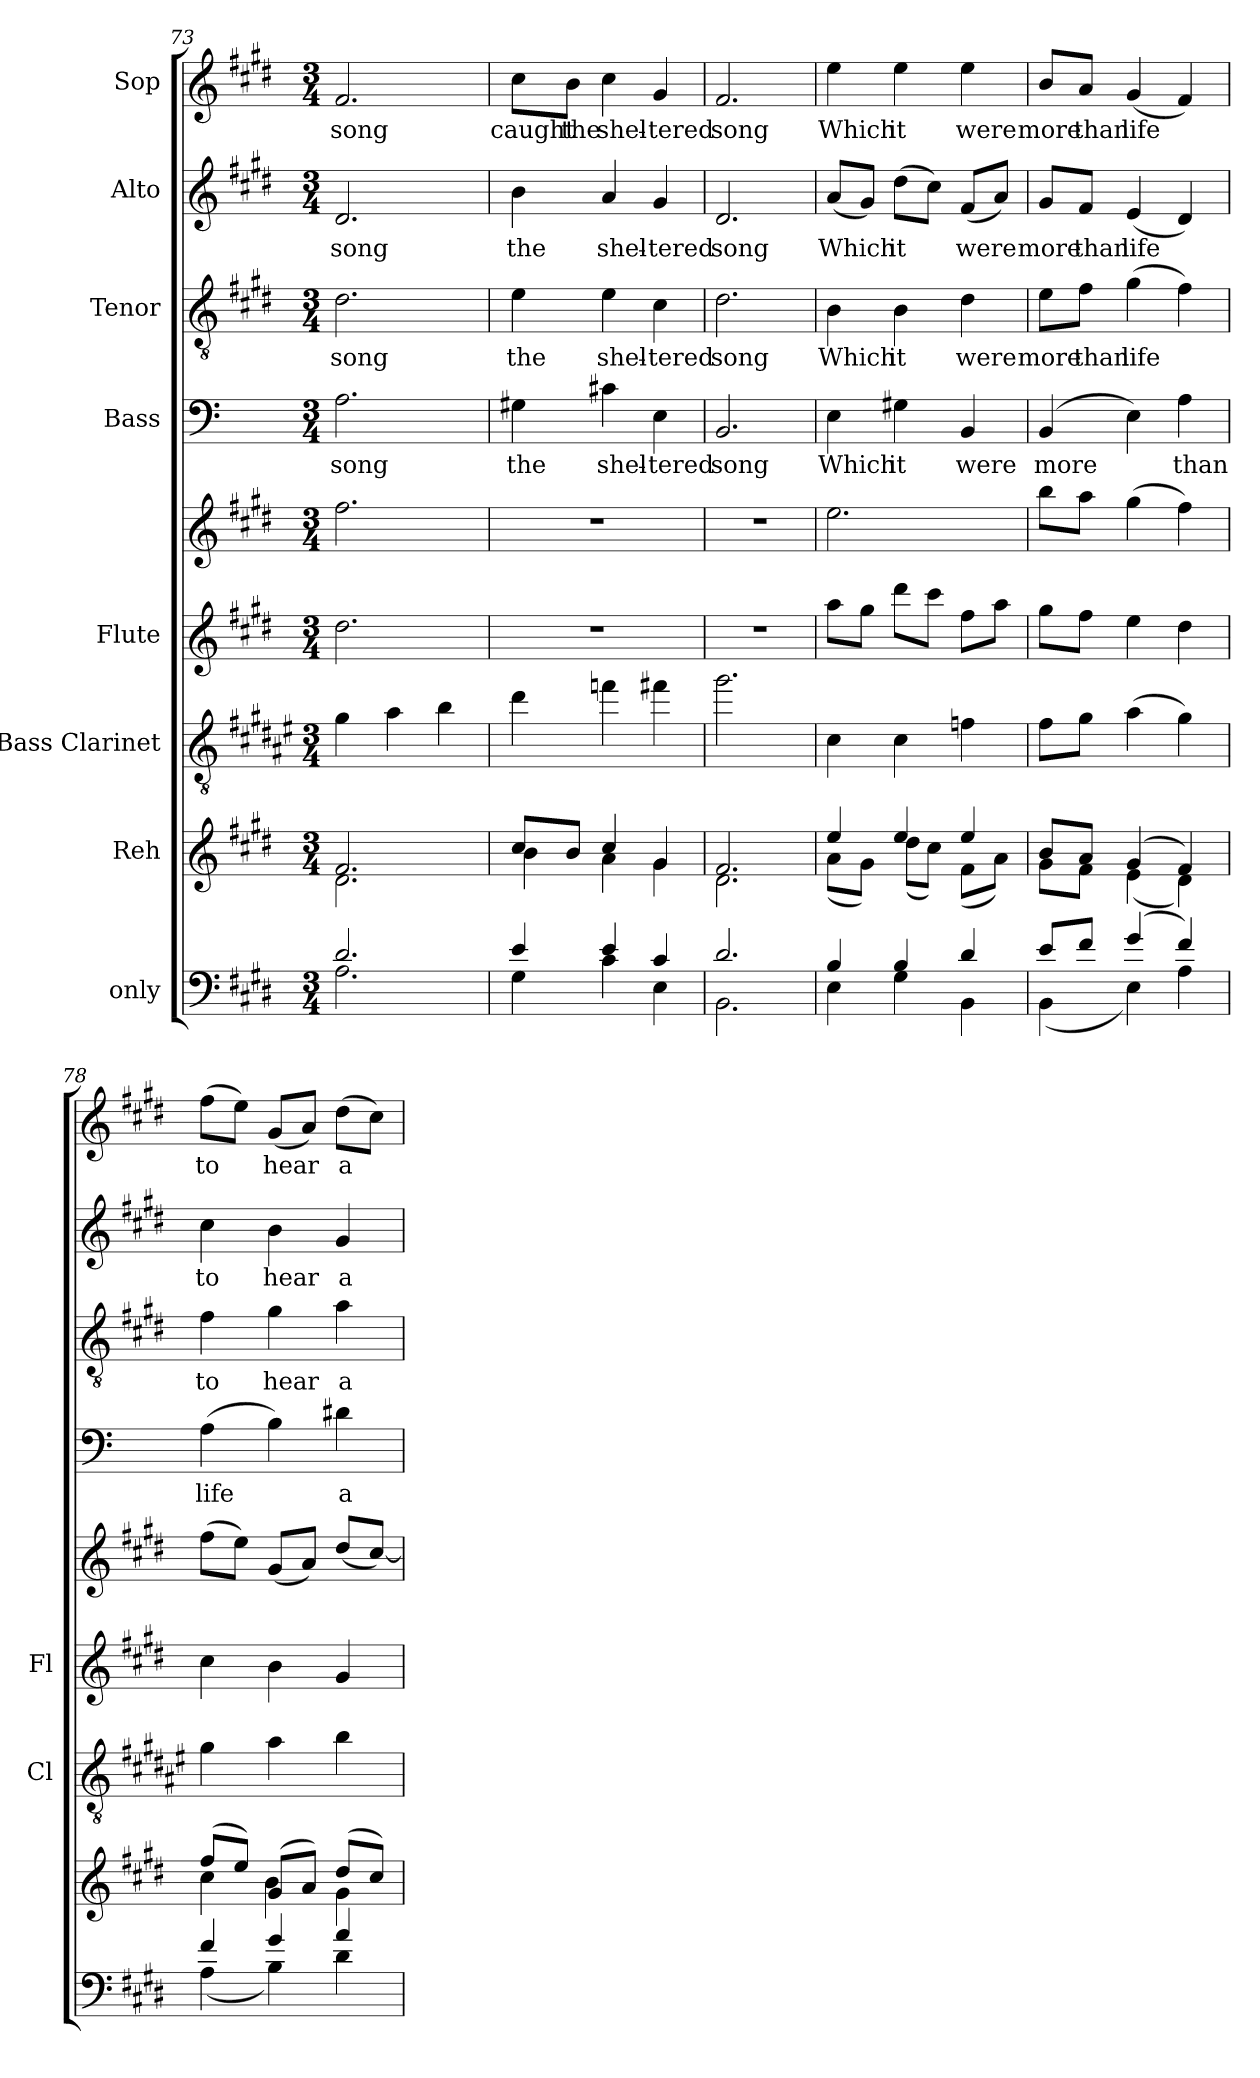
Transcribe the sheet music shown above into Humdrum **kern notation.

**kern	**kern	**kern	**kern	**kern	**kern	**text	**kern	**text	**kern	**text	**kern	**text
*part8	*part7	*part6	*part5	*part5	*part4	*part4	*part3	*part3	*part2	*part2	*part1	*part1
*staff9	*staff8	*staff7	*staff6	*staff5	*staff4	*staff4	*staff3	*staff3	*staff2	*staff2	*staff1	*staff1
*I"only	*I"Reh	*I"Bass Clarinet	*I"Flute	*	*I"Bass	*	*I"Tenor	*	*I"Alto	*	*I"Sop	*
*	*	*I'Cl	*I'Fl	*	*	*	*	*	*	*	*	*
!!LO:PB:g=z
*clefF4	*clefG2	*clefGv2	*clefG2	*clefG2	*clefF4	*	*clefGv2	*	*clefG2	*	*clefG2	*
*	*	*ITrd1c2	*	*	*	*	*	*	*	*	*	*
*k[f#c#g#d#]	*k[f#c#g#d#]	*k[f#c#g#d#]	*k[f#c#g#d#]	*k[f#c#g#d#]	*k[]	*	*k[f#c#g#d#]	*	*k[f#c#g#d#]	*	*k[f#c#g#d#]	*
*E:	*E:	*E:	*E:	*E:	*C:	*	*E:	*	*E:	*	*E:	*
*M3/4	*M3/4	*M3/4	*M3/4	*M3/4	*M3/4	*	*M3/4	*	*M3/4	*	*M3/4	*
=73	=73	=73	=73	=73	=73	=73	=73	=73	=73	=73	=73	=73
*^	*^	*	*	*	*	*	*	*	*	*	*	*
!	!	!	!	!	!	!	!	!LO:LY:b	!	!LO:LY:b	!	!LO:LY:b	!	!LO:LY:b:cj
2.d#/	2.A\	2.f#/	2.d#\	4f#\	2.dd#\	2.ff#\	2.A\	song	2.d#\	song	2.d#/	song	2.f#/	song
.	.	.	.	4g#\	.	.	.	.	.	.	.	.	.	.
.	.	.	.	4a\	.	.	.	.	.	.	.	.	.	.
=74	=74	=74	=74	=74	=74	=74	=74	=74	=74	=74	=74	=74	=74	=74
!	!	!	!	!	!	!	!	!LO:LY:b	!	!LO:LY:b	!	!LO:LY:b	!	!LO:LY:b:cj
4e/	4G#\	8cc#/L	4b\	4cc#\	2.r	2.r	4G#\	the	4e\	the	4b\	the	8cc#\L	caught
!	!	!	!	!	!	!	!	!	!	!	!	!	!	!LO:LY:b:cj
.	.	8b/J	.	.	.	.	.	.	.	.	.	.	8b\J	the
!	!	!	!	!	!	!	!	!LO:LY:b	!	!LO:LY:b	!	!LO:LY:b	!	!LO:LY:b:cj
4e/	4c#\	4cc#/	4a\	4ee-\	.	.	4c#\	shel-	4e\	shel-	4a/	shel-	4cc#\	shel-
!	!	!	!	!	!	!	!	!LO:LY:b	!	!LO:LY:b	!	!LO:LY:b	!	!LO:LY:b:cj
4c#/	4E\	4g#/	4g#\	4ee\	.	.	4E\	-tered	4c#\	-tered	4g#/	-tered	4g#/	-tered
=75	=75	=75	=75	=75	=75	=75	=75	=75	=75	=75	=75	=75	=75	=75
!	!	!	!	!	!	!	!	!LO:LY:b	!	!LO:LY:b	!	!LO:LY:b	!	!LO:LY:b:cj
2.d#/	2.BB\	2.f#/	2.d#\	2.ff#\	2.r	2.r	2.BB/	song	2.d#\	song	2.d#/	song	2.f#/	song
=76	=76	=76	=76	=76	=76	=76	=76	=76	=76	=76	=76	=76	=76	=76
!	!	!	!	!	!	!	!	!LO:LY:b	!	!LO:LY:b	!	!LO:LY:b	!	!LO:LY:b:cj
4B/	4E\	4ee/	(>8a\L	4B\	8aa\L	2.ee\	4E\	Which	4B\	Which	(>8a/L	Which	4ee\	Which
!	!	!	!	!	!	!	!	!	!	!	!	!LO:LY:b	!	!
.	.	.	8g#\J)	.	8gg#\J	.	.	.	.	.	8g#/J)	.	.	.
!	!	!	!	!	!	!	!	!LO:LY:b	!	!LO:LY:b	!	!LO:LY:b	!	!LO:LY:b:cj
4B/	4G#\	4ee/	(>8dd#\L	4B\	8ddd#\L	.	4G#\	it	4B\	it	(>8dd#\L	it	4ee\	it
!	!	!	!	!	!	!	!	!	!	!	!	!LO:LY:b	!	!
.	.	.	8cc#\J)	.	8ccc#\J	.	.	.	.	.	8cc#\J)	.	.	.
!	!	!	!	!	!	!	!	!LO:LY:b	!	!LO:LY:b	!	!LO:LY:b	!	!LO:LY:b:cj
4d#/	4BB\	4ee/	(>8f#\L	4e-\	8ff#\L	.	4BB/	were	4d#\	were	(>8f#/L	were	4ee\	were
!	!	!	!	!	!	!	!	!	!	!	!	!LO:LY:b	!	!
.	.	.	8a\J)	.	8aa\J	.	.	.	.	.	8a/J)	.	.	.
=77	=77	=77	=77	=77	=77	=77	=77	=77	=77	=77	=77	=77	=77	=77
!	!	!	!	!	!	!	!	!LO:LY:b	!	!LO:LY:b	!	!LO:LY:b	!	!LO:LY:b:cj
8e/L	(>4BB\	8b/L	8g#\L	8e\L	8gg#\L	8bb\L	(>4BB/	more	8e\L	more	8g#/L	more	8b/L	more
!	!	!	!	!	!	!	!	!	!	!LO:LY:b	!	!LO:LY:b	!	!LO:LY:b:cj
8f#/J	.	8a/J	8f#\J	8f#\J	8ff#\J	8aa\J	.	.	8f#\J	than	8f#/J	than	8a/J	than
!	!	!	!	!	!	!	!	!LO:LY:b	!	!LO:LY:b	!	!LO:LY:b	!	!LO:LY:b:cj
(>4g#/	4E\)	(>4g#/	(>4e\	(>4g#\	4ee\	(>4gg#\	4E\)	.	(>4g#\	life	(>4e/	life	(>4g#/	life
!	!	!	!	!	!	!	!	!LO:LY:b	!	!LO:LY:b	!	!LO:LY:b	!	!LO:LY:b:cj
4f#/)	4A\	4f#/)	4d#\)	4f#\)	4dd#\	4ff#\)	4A\	than	4f#\)	.	4d#/)	.	4f#/)	.
=78	=78	=78	=78	=78	=78	=78	=78	=78	=78	=78	=78	=78	=78	=78
!	!	!	!	!	!	!	!	!LO:LY:b	!	!LO:LY:b	!	!LO:LY:b	!	!LO:LY:b:cj
4f#/	(>4A\	(>8ff#/L	4cc#\	4f#\	4cc#\	(>8ff#\L	(>4A\	life	4f#\	to	4cc#\	to	(>8ff#\L	to
!	!	!	!	!	!	!	!	!	!	!	!	!	!	!LO:LY:b:cj
.	.	8ee/J)	.	.	.	8ee\J)	.	.	.	.	.	.	8ee\J)	.
!	!	!	!	!	!	!	!	!LO:LY:b	!	!LO:LY:b	!	!LO:LY:b	!	!LO:LY:b:cj
4g#/	4B\)	(>8g#/L	4b\	4g#\	4b\	(>8g#/L	4B\)	.	4g#\	hear	4b\	hear	(>8g#/L	hear
!	!	!	!	!	!	!	!	!	!	!	!	!	!	!LO:LY:b:cj
.	.	8a/J)	.	.	.	8a/J)	.	.	.	.	.	.	8a/J)	.
!	!	!	!	!	!	!	!	!LO:LY:b	!	!LO:LY:b	!	!LO:LY:b	!	!LO:LY:b:cj
4a/	4d#\	(>8dd#/L	4g#\	4a\	4g#/	(>8dd#/L	4d#\	a-	4a\	a-	4g#/	a-	(>8dd#\L	a-
!	!	!	!	!	!	!	!	!	!	!	!	!	!	!LO:LY:b:cj
.	.	8cc#/J)	.	.	.	[<8cc#/J)	.	.	.	.	.	.	8cc#\J)	--
*v	*v	*	*	*	*	*	*	*	*	*	*	*	*	*
*	*v	*v	*	*	*	*	*	*	*	*	*	*	*
=	=	=	=	=	=	=	=	=	=	=	=	=
*-	*-	*-	*-	*-	*-	*-	*-	*-	*-	*-	*-	*-
